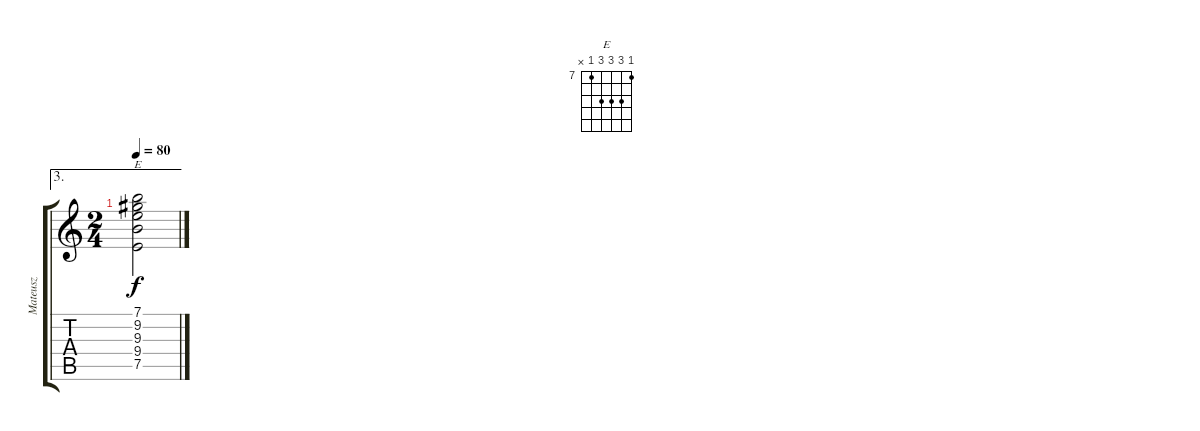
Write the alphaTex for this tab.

\track ("Mateusz" "Mateusz") {instrument acousticguitarsteel}
\staff {score tabs}
\tuning (E4 B3 G3 D3 A2 E2) {hide}
\chord ("E" 7 9 9 9 7 x) {firstfret 7}
\ae 3
\ts (2 4)
\tempo 80
\clef g2
\ks c
(7.1 9.2 9.3 9.4 7.5).2{ch "E" dy f}
